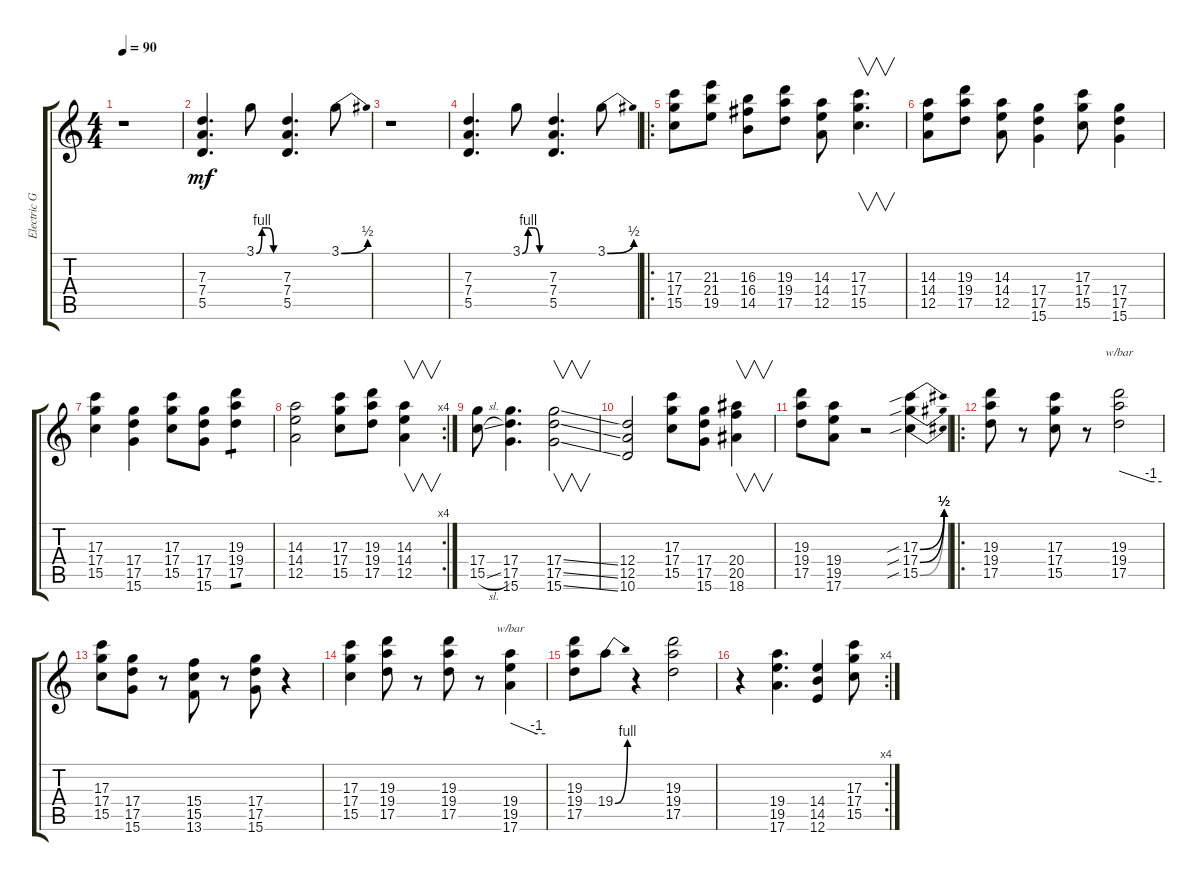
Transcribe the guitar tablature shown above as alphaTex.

\track ("Electric Guitar" "Electric G") {instrument overdrivenguitar}
\staff {score tabs}
\tuning (E4 B3 G3 D3 A2 E2) {hide}
\ts (4 4)
\tempo 90
\clef g2
\ks c
r.1{dy mf instrument overdrivenguitar} |
(7.3 7.4 5.5).4{d} 3.1{be (custom 0 0 15 4 30 4 45 0 60 0)}.8 (7.3 7.4 5.5).4{d} 3.1{be (bend 0 0 60 2)}.8 |
r.1 |
(7.3 7.4 5.5).4{d} 3.1{be (custom 0 0 15 4 30 4 45 0 60 0)}.8 (7.3 7.4 5.5).4{d} 3.1{be (bend 0 0 60 2)}.8 |
\ro
(17.3 17.4 15.5).8 (21.3 21.4 19.5).8 (16.3 16.4 14.5).8 (19.3 19.4 17.5).8 (14.3 14.4 12.5).8 (17.3 17.4 15.5).4{v d} |
(14.3 14.4 12.5).8 (19.3 19.4 17.5).8 (14.3 14.4 12.5).8 (17.4 17.5 15.6).4 (17.3 17.4 15.5).8 (17.4 17.5 15.6).4 |
(17.3 17.4 15.5).4 (17.4 17.5 15.6).4 (17.3 17.4 15.5).8 (17.4 17.5 15.6).8 (19.3 19.4 17.5).4{tp 1} |
\rc 4
(14.3 14.4 12.5).2 (17.3 17.4 15.5).8 (19.3 19.4 17.5).8 (14.3 14.4 12.5).4{v} |
(17.4 15.5{sl}).8 (17.4 17.5 15.6).4{d} (17.4{ss} 17.5{ss} 15.6{ss}).2{v} |
(12.4 12.5 10.6).2 (17.3 17.4 15.5).8 (17.4 17.5 15.6).8 (20.4 20.5 18.6).4{v} |
(19.3 19.4 17.5).8 (19.4 19.5 17.6).8 r.2 (17.3{be (bend 0 0 60 2) sib} 17.4{be (bend 0 0 60 2) sib} 15.5{be (bend 0 0 60 2) sib}).4 |
\ro
(19.3 19.4 17.5).8 r.8 (17.3 17.4 15.5).8 r.8 (19.3 19.4 17.5).2{tbe (custom default 0 0 45 -4 60 -4)} |
(17.3 17.4 15.5).8 (17.4 17.5 15.6).8 r.8 (15.4 15.5 13.6).8 r.8 (17.4 17.5 15.6).8 r.4 |
(17.3 17.4 15.5).4 (19.3 19.4 17.5).8 r.8 (19.3 19.4 17.5).8 r.8 (19.4 19.5 17.6).4{tbe (custom default 0 0 45 -4 60 -4)} |
(19.3 19.4 17.5).8 19.4{be (bend 0 0 60 4)}.8 r.4 (19.3 19.4 17.5).2 |
\rc 4
r.4 (19.4 19.5 17.6).4{d} (14.4 14.5 12.6).4 (17.3 17.4 15.5).8
